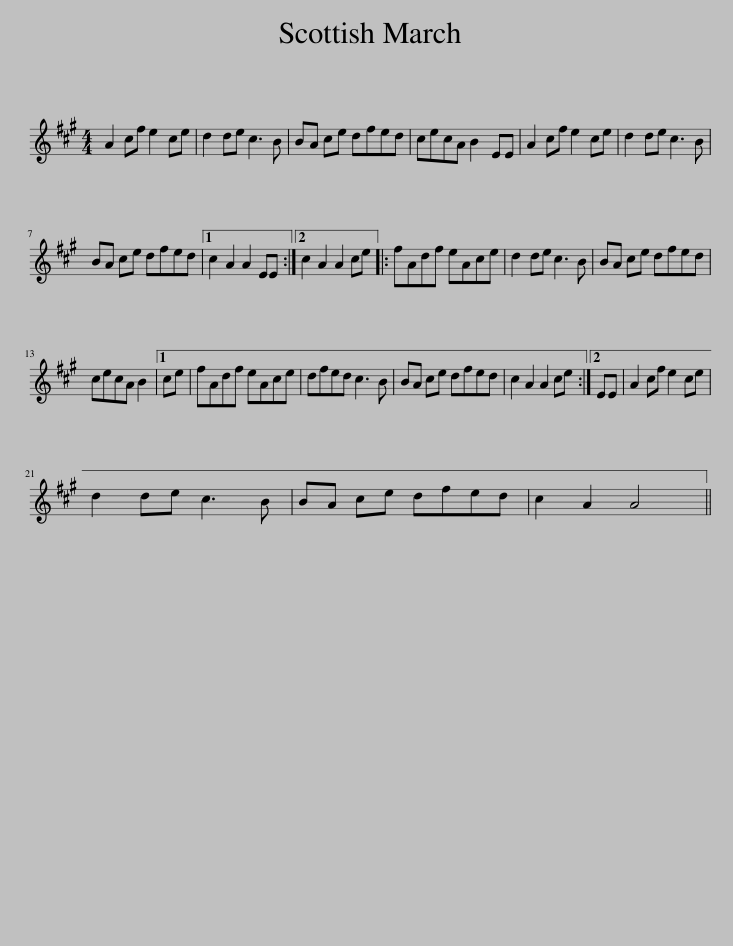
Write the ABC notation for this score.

X:1
L:1/8
M:4/4
I:linebreak $
K:A
V:1 treble
V:1
 A2 cf e2 ce | d2 de c3 B | BA ce dfed | cecA B2 EE | A2 cf e2 ce | %5
 d2 de c3 B |$ BA ce dfed |1 c2 A2 A2 EE :|2 c2 A2 A2 ce |: fAdf eAce | %10
 d2 de c3 B | BA ce dfed |$ cecA B2 |1 ce | fAdf eAce | %15
 dfed c3 B | BA ce dfed | c2 A2 A2 ce :|2 EE | A2 cf e2 ce |$ %20
 d2 de c3 B | BA ce dfed | c2 A2 A4 || %23
